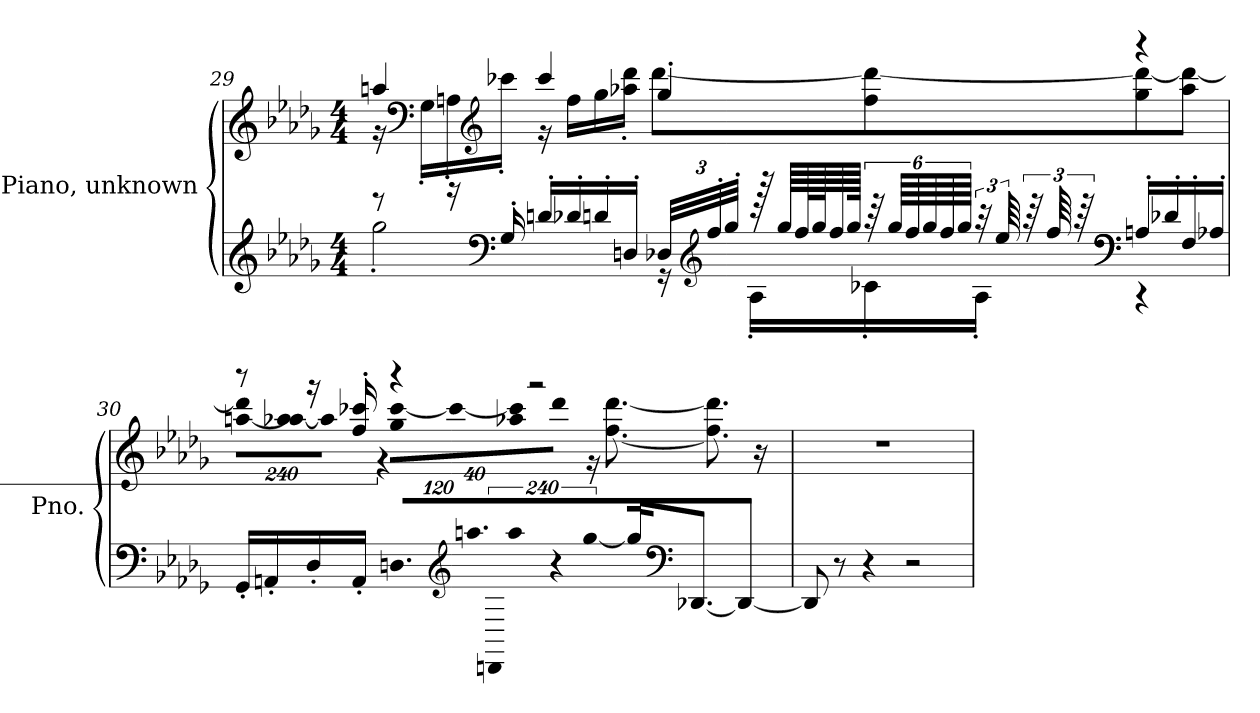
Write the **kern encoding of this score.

**kern	**kern
*part1	*part1
*staff2	*staff1
*I"Piano, unknown	*
*I'Pno.	*
!!LO:LB:g=z
*clefG2	*clefG2
*k[b-e-a-d-g-]	*k[b-e-a-d-g-]
*M4/4	*M4/4
=29	=29
*^	*^
8r	2gg-'\	4aan/	16r
*	*	*clefF4	*
.	.	.	16G-'\LL
16r	.	.	16An'\
*clefF4	*	*clefG2	*
16G-'/	.	.	16ccc-X'\JJ
16dn'/LL	.	4ccc-/	16r
16d-X'/	.	.	16ff\LL
16dn'/	.	.	16gg-\
16Dn'/JJ	.	.	16aa-X\' 16ddd-\'JJ
*Xbrackettup	*	*	*
48D-X/LLL	16r	4gg-'/	[8ddd-\L
*clefG2	*	*	*
48ff'/	.	.	.
48gg-'/JJJ	.	.	.
128r	16A-'\LL	.	.
64gg-/LLLL	.	.	.
128ff/L	.	.	.
128gg-/J	.	.	.
64ff/	.	.	.
128gg-/JJJJk	.	.	.
*brackettup	*	*	*
96r	16c-X'\	.	8ff\ 8ddd-\_
96gg-/LLLL	.	.	.
96ff/	.	.	.
*Xbrackettup	*	*	*
96gg-/	.	.	.
96ff/	.	.	.
96gg-/JJJJ	.	.	.
*brackettup	*	*	*
48r	16A-'\JJ	.	.
96ee-/	.	.	.
96r	.	.	.
96ff/	.	.	.
96r	.	.	.
*clefF4	*	*	*
16An'/LL	4r	4r	8gg-\ 8ddd-\_
16d-X'/	.	.	.
16F'/	.	.	8aa-\ 8ddd-\_J
16A-X'/JJ	.	.	.
*v	*v	*	*
!!LO:LB:g=z	!!
=30	=30	=30
!	!	!LO:N:vis=16
16GG-'/LL	8r	[1920%137aan\ 1920%137ddd-\]LL
16AAn'/	.	.
!	!	!LO:N:vis=16
.	.	1920%137aa-X\ 1920%137aa\_
16D-'/	16r	.
!	!	!LO:N:vis=16
.	.	1920%137aa\JJ]
16AA'/JJ	16ff/' 16ccc-X/'	.
!	!	!LO:N:vis=32
.	.	640%23r
!LO:N:vis=32.	!	!LO:N:vis=32
1920%103Dn/LLL	4r	640%23gg-\ [640%23ccc-\KLL
!	!	!LO:N:vis=16
.	.	1920%137ccc-\_
*clefG2	*	*
!LO:N:vis=32.	!	!
1920%103aan/J	.	.
!LO:N:vis=16	!	!LO:N:vis=16
1920%137DDn/	.	1920%137aa-X\ 1920%137ccc-\]
!LO:N:vis=32	!	!LO:N:vis=16
640%23aa/JJk	.	1920%137ddd-\JJ
!LO:N:vis=64	!	!
960%17r	.	.
!LO:N:vis=64	!	!
[960%17gg-\	.	.
16gg-/KL]	2r	16r
*clefF4	*	*
[8.DD-X/J	.	[8.ff\ [8.ddd-\
4DD-/_	.	8.ff\] 8.ddd-\]
.	.	16r
*	*v	*v
=31	=31
8DD-/]	1r
8r	.
4r	.
2r	.
=	=
*-	*-
